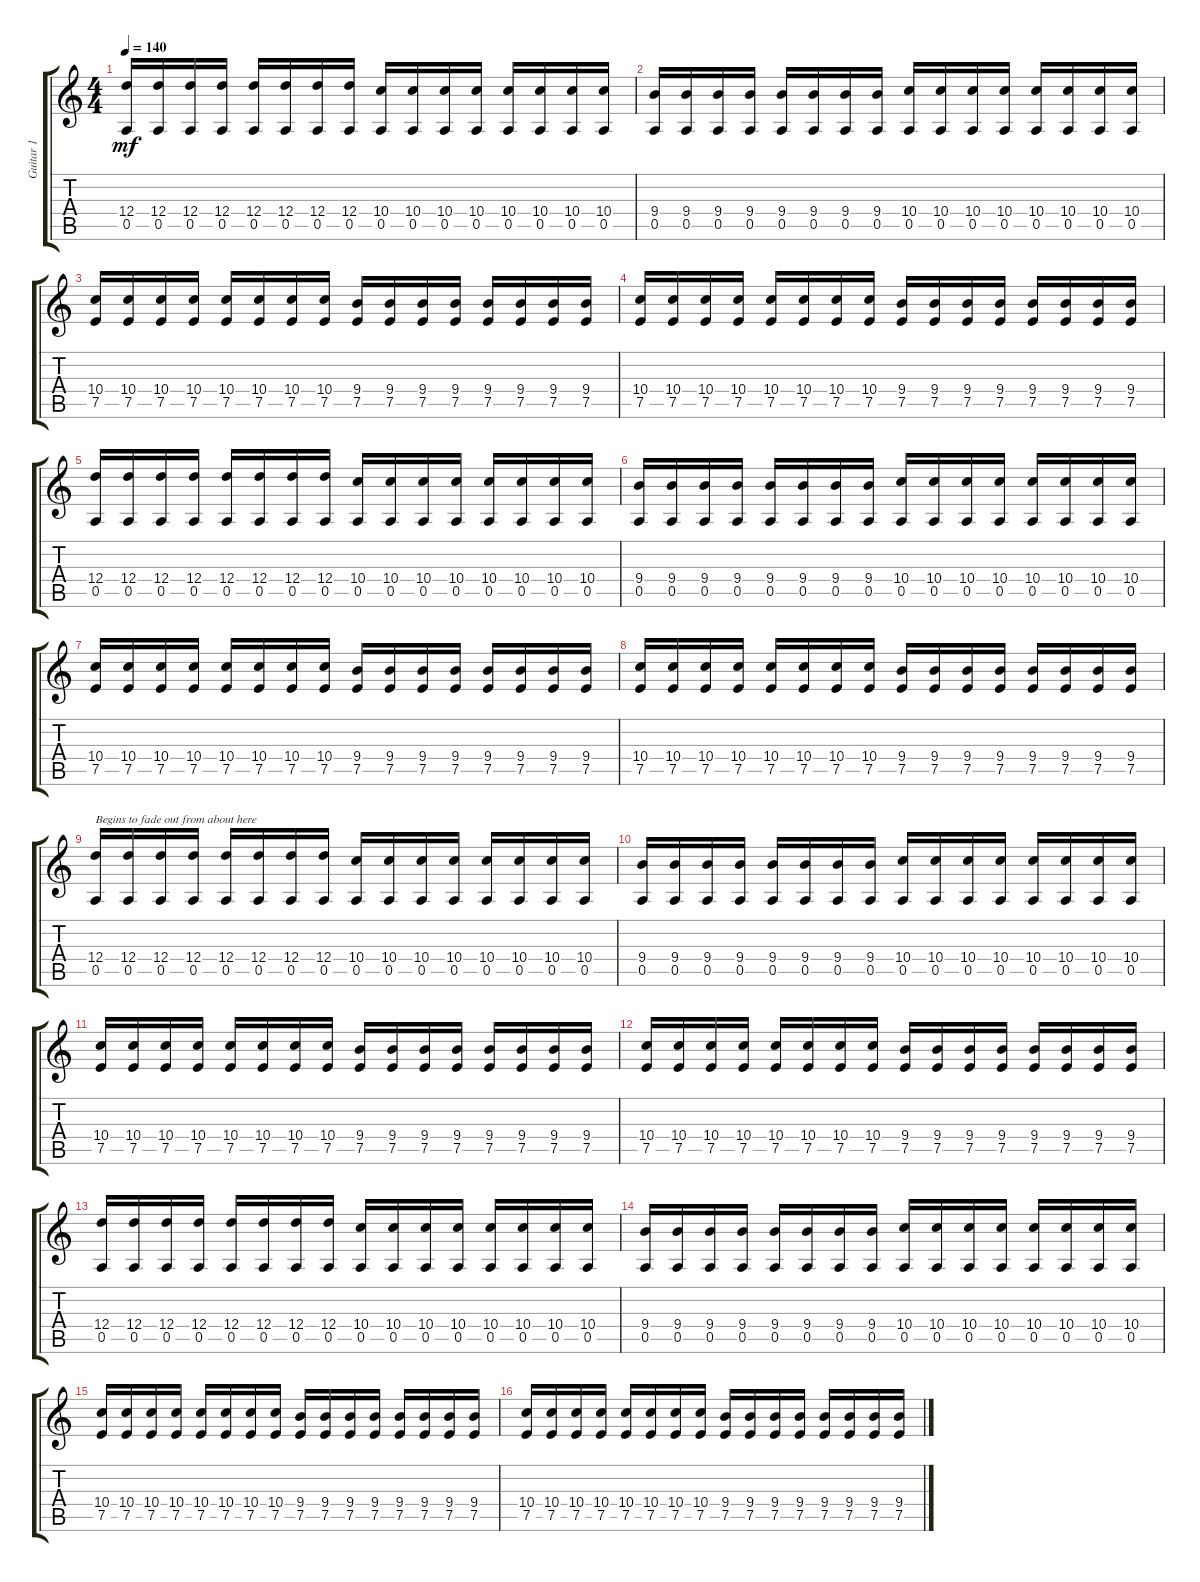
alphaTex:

\track ("Guitar 1" "Guitar 1") {instrument distortionguitar}
\staff {score tabs}
\tuning (E4 B3 G3 D3 A2 E2) {hide}
\ts (4 4)
\tempo 140
\clef g2
\ks c
(12.4 0.5).16{dy mf} (12.4 0.5).16 (12.4 0.5).16 (12.4 0.5).16 (12.4 0.5).16 (12.4 0.5).16 (12.4 0.5).16 (12.4 0.5).16 (10.4 0.5).16 (10.4 0.5).16 (10.4 0.5).16 (10.4 0.5).16 (10.4 0.5).16 (10.4 0.5).16 (10.4 0.5).16 (10.4 0.5).16 |
(9.4 0.5).16 (9.4 0.5).16 (9.4 0.5).16 (9.4 0.5).16 (9.4 0.5).16 (9.4 0.5).16 (9.4 0.5).16 (9.4 0.5).16 (10.4 0.5).16 (10.4 0.5).16 (10.4 0.5).16 (10.4 0.5).16 (10.4 0.5).16 (10.4 0.5).16 (10.4 0.5).16 (10.4 0.5).16 |
(10.4 7.5).16 (10.4 7.5).16 (10.4 7.5).16 (10.4 7.5).16 (10.4 7.5).16 (10.4 7.5).16 (10.4 7.5).16 (10.4 7.5).16 (9.4 7.5).16 (9.4 7.5).16 (9.4 7.5).16 (9.4 7.5).16 (9.4 7.5).16 (9.4 7.5).16 (9.4 7.5).16 (9.4 7.5).16 |
(10.4 7.5).16 (10.4 7.5).16 (10.4 7.5).16 (10.4 7.5).16 (10.4 7.5).16 (10.4 7.5).16 (10.4 7.5).16 (10.4 7.5).16 (9.4 7.5).16 (9.4 7.5).16 (9.4 7.5).16 (9.4 7.5).16 (9.4 7.5).16 (9.4 7.5).16 (9.4 7.5).16 (9.4 7.5).16 |
(12.4 0.5).16 (12.4 0.5).16 (12.4 0.5).16 (12.4 0.5).16 (12.4 0.5).16 (12.4 0.5).16 (12.4 0.5).16 (12.4 0.5).16 (10.4 0.5).16 (10.4 0.5).16 (10.4 0.5).16 (10.4 0.5).16 (10.4 0.5).16 (10.4 0.5).16 (10.4 0.5).16 (10.4 0.5).16 |
(9.4 0.5).16 (9.4 0.5).16 (9.4 0.5).16 (9.4 0.5).16 (9.4 0.5).16 (9.4 0.5).16 (9.4 0.5).16 (9.4 0.5).16 (10.4 0.5).16 (10.4 0.5).16 (10.4 0.5).16 (10.4 0.5).16 (10.4 0.5).16 (10.4 0.5).16 (10.4 0.5).16 (10.4 0.5).16 |
(10.4 7.5).16 (10.4 7.5).16 (10.4 7.5).16 (10.4 7.5).16 (10.4 7.5).16 (10.4 7.5).16 (10.4 7.5).16 (10.4 7.5).16 (9.4 7.5).16 (9.4 7.5).16 (9.4 7.5).16 (9.4 7.5).16 (9.4 7.5).16 (9.4 7.5).16 (9.4 7.5).16 (9.4 7.5).16 |
(10.4 7.5).16 (10.4 7.5).16 (10.4 7.5).16 (10.4 7.5).16 (10.4 7.5).16 (10.4 7.5).16 (10.4 7.5).16 (10.4 7.5).16 (9.4 7.5).16 (9.4 7.5).16 (9.4 7.5).16 (9.4 7.5).16 (9.4 7.5).16 (9.4 7.5).16 (9.4 7.5).16 (9.4 7.5).16 |
(12.4 0.5).16{txt "Begins to fade out from about here"} (12.4 0.5).16 (12.4 0.5).16 (12.4 0.5).16 (12.4 0.5).16 (12.4 0.5).16 (12.4 0.5).16 (12.4 0.5).16 (10.4 0.5).16 (10.4 0.5).16 (10.4 0.5).16 (10.4 0.5).16 (10.4 0.5).16 (10.4 0.5).16 (10.4 0.5).16 (10.4 0.5).16 |
(9.4 0.5).16 (9.4 0.5).16 (9.4 0.5).16 (9.4 0.5).16 (9.4 0.5).16 (9.4 0.5).16 (9.4 0.5).16 (9.4 0.5).16 (10.4 0.5).16 (10.4 0.5).16 (10.4 0.5).16 (10.4 0.5).16 (10.4 0.5).16 (10.4 0.5).16 (10.4 0.5).16 (10.4 0.5).16 |
(10.4 7.5).16 (10.4 7.5).16 (10.4 7.5).16 (10.4 7.5).16 (10.4 7.5).16 (10.4 7.5).16 (10.4 7.5).16 (10.4 7.5).16 (9.4 7.5).16 (9.4 7.5).16 (9.4 7.5).16 (9.4 7.5).16 (9.4 7.5).16 (9.4 7.5).16 (9.4 7.5).16 (9.4 7.5).16 |
(10.4 7.5).16 (10.4 7.5).16 (10.4 7.5).16 (10.4 7.5).16 (10.4 7.5).16 (10.4 7.5).16 (10.4 7.5).16 (10.4 7.5).16 (9.4 7.5).16 (9.4 7.5).16 (9.4 7.5).16 (9.4 7.5).16 (9.4 7.5).16 (9.4 7.5).16 (9.4 7.5).16 (9.4 7.5).16 |
(12.4 0.5).16 (12.4 0.5).16 (12.4 0.5).16 (12.4 0.5).16 (12.4 0.5).16 (12.4 0.5).16 (12.4 0.5).16 (12.4 0.5).16 (10.4 0.5).16 (10.4 0.5).16 (10.4 0.5).16 (10.4 0.5).16 (10.4 0.5).16 (10.4 0.5).16 (10.4 0.5).16 (10.4 0.5).16 |
(9.4 0.5).16 (9.4 0.5).16 (9.4 0.5).16 (9.4 0.5).16 (9.4 0.5).16 (9.4 0.5).16 (9.4 0.5).16 (9.4 0.5).16 (10.4 0.5).16 (10.4 0.5).16 (10.4 0.5).16 (10.4 0.5).16 (10.4 0.5).16 (10.4 0.5).16 (10.4 0.5).16 (10.4 0.5).16 |
(10.4 7.5).16 (10.4 7.5).16 (10.4 7.5).16 (10.4 7.5).16 (10.4 7.5).16 (10.4 7.5).16 (10.4 7.5).16 (10.4 7.5).16 (9.4 7.5).16 (9.4 7.5).16 (9.4 7.5).16 (9.4 7.5).16 (9.4 7.5).16 (9.4 7.5).16 (9.4 7.5).16 (9.4 7.5).16 |
(10.4 7.5).16 (10.4 7.5).16 (10.4 7.5).16 (10.4 7.5).16 (10.4 7.5).16 (10.4 7.5).16 (10.4 7.5).16 (10.4 7.5).16 (9.4 7.5).16 (9.4 7.5).16 (9.4 7.5).16 (9.4 7.5).16 (9.4 7.5).16 (9.4 7.5).16 (9.4 7.5).16 (9.4 7.5).16
